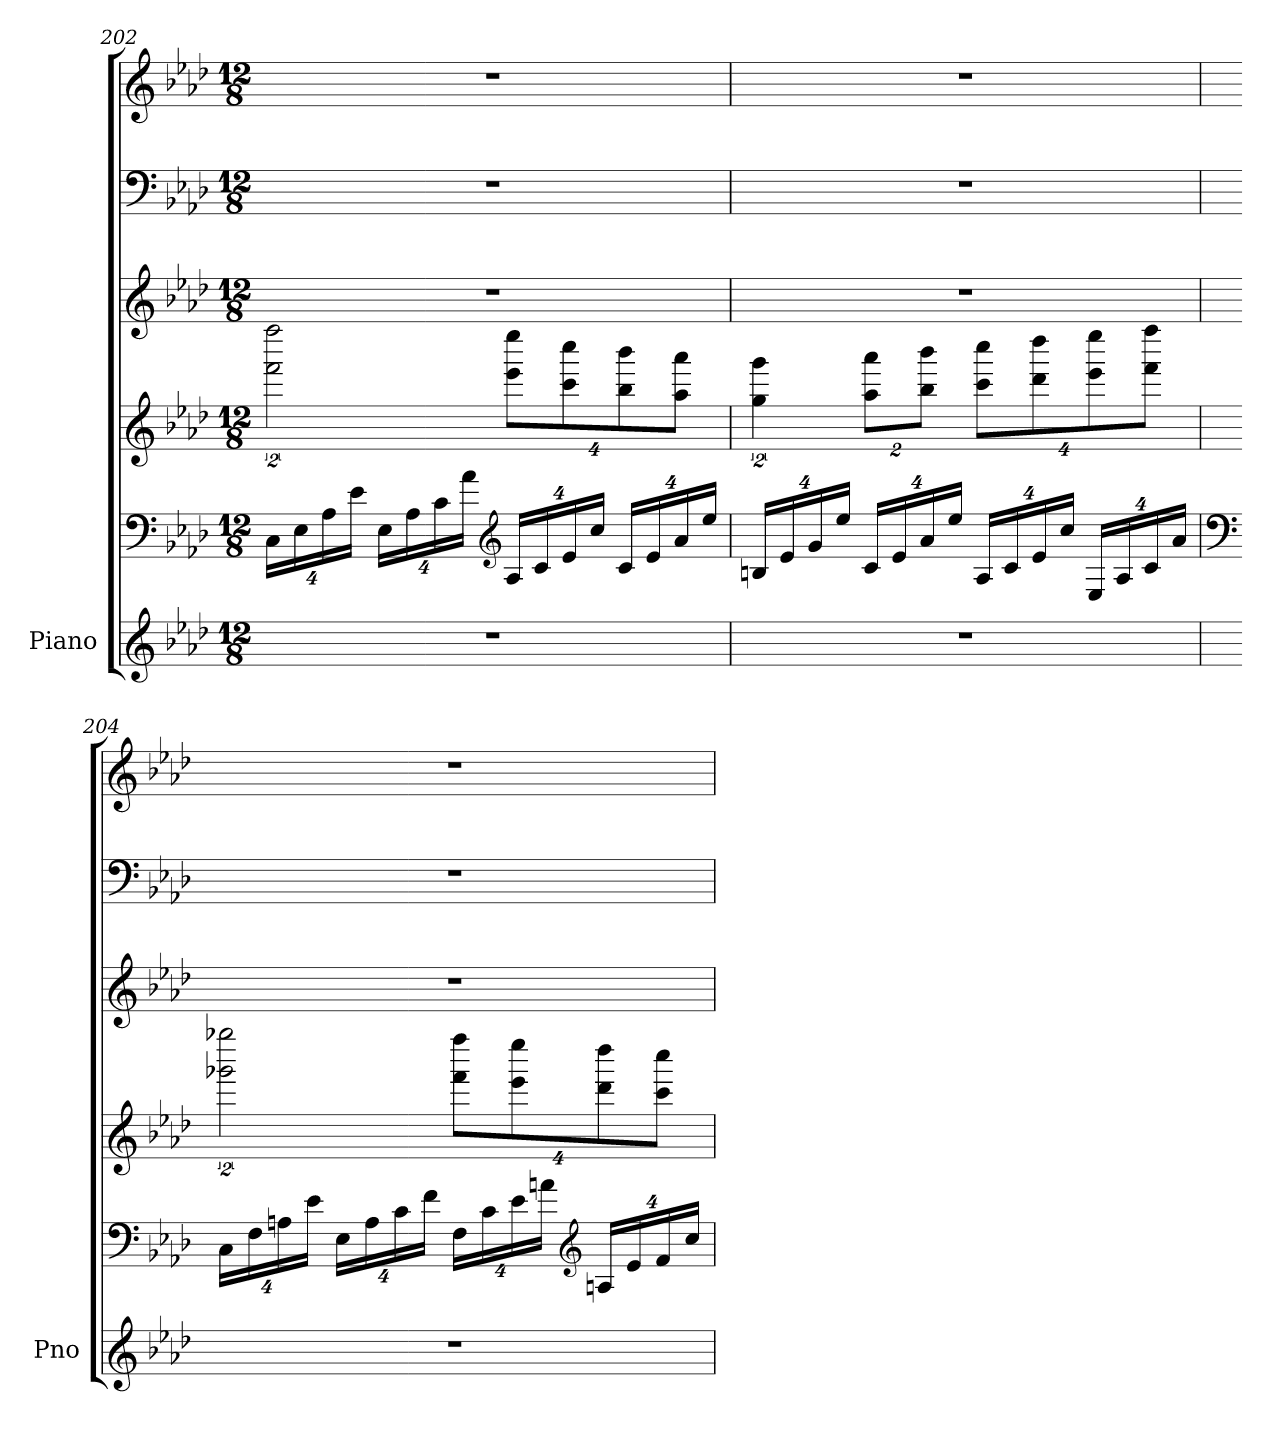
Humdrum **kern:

**kern	**kern	**kern	**kern	**kern	**kern
*part1	*part1	*part1	*part1	*part1	*part1
*staff6	*staff5	*staff4	*staff3	*staff2	*staff1
*I"Piano	*	*	*	*	*
*I'Pno	*	*	*	*	*
*clefG2	*clefF4	*clefG2	*clefG2	*clefF4	*clefG2
*k[b-e-a-d-]	*k[b-e-a-d-]	*k[b-e-a-d-]	*k[b-e-a-d-]	*k[b-e-a-d-]	*k[b-e-a-d-]
*M12/8	*M12/8	*M12/8	*M12/8	*M12/8	*M12/8
*MM140	*MM140	*MM140	*MM140	*MM140	*MM140
*	*Xbrackettup	*	*	*	*
=202	=202	=202	=202	=202	=202
1.r	32%3C\LL	4%3fff\ 4%3ffff\	1.r	1.r	1.r
.	32%3E-\	.	.	.	.
.	32%3A-\	.	.	.	.
.	32%3e-\JJ	.	.	.	.
.	32%3E-\LL	.	.	.	.
.	32%3A-\	.	.	.	.
.	32%3c\	.	.	.	.
.	32%3a-\JJ	.	.	.	.
*	*clefG2	*	*	*	*
*	*	*	*	*	*MM150
.	32%3A-/LL	16%3eee-\ 16%3eeee-\L	.	.	.
.	32%3c/	.	.	.	.
.	32%3e-/	16%3ccc\ 16%3cccc\	.	.	.
.	32%3cc/JJ	.	.	.	.
*	*	*	*	*	*MM160
.	32%3c/LL	16%3bb-\ 16%3bbb-\	.	.	.
.	32%3e-/	.	.	.	.
.	32%3a-/	16%3aa-\ 16%3aaa-\J	.	.	.
.	32%3ee-/JJ	.	.	.	.
!!LO:LB:g=z
=203	=203	=203	=203	=203	=203
1.r	32%3Bn/LL	8%3gg\ 8%3ggg\	1.r	1.r	1.r
.	32%3e-/	.	.	.	.
.	32%3g/	.	.	.	.
.	32%3ee-/JJ	.	.	.	.
.	32%3c/LL	16%3aa-\ 16%3aaa-\L	.	.	.
.	32%3e-/	.	.	.	.
.	32%3a-/	16%3bb-\ 16%3bbb-\J	.	.	.
.	32%3ee-/JJ	.	.	.	.
.	32%3A-/LL	16%3ccc\ 16%3cccc\L	.	.	.
.	32%3c/	.	.	.	.
*	*	*	*	*	*MM150
.	32%3e-/	16%3ddd-\ 16%3dddd-\	.	.	.
.	32%3cc/JJ	.	.	.	.
*	*	*	*	*	*MM140
.	32%3E-/LL	16%3eee-\ 16%3eeee-\	.	.	.
.	32%3A-/	.	.	.	.
*	*	*	*	*	*MM130
.	32%3c/	16%3fff\ 16%3ffff\J	.	.	.
.	32%3a-/JJ	.	.	.	.
=204	=204	=204	=204	=204	=204
*	*clefF4	*	*	*	*
*	*	*	*	*	*MM140
1.r	32%3C\LL	4%3ggg-X\ 4%3gggg-X\	1.r	1.r	1.r
.	32%3F\	.	.	.	.
.	32%3An\	.	.	.	.
.	32%3e-\JJ	.	.	.	.
*	*	*	*	*	*MM150
.	32%3E-\LL	.	.	.	.
.	32%3A\	.	.	.	.
.	32%3c\	.	.	.	.
.	32%3f\JJ	.	.	.	.
*	*	*	*	*	*MM160
.	32%3F\LL	16%3fff\ 16%3ffff\L	.	.	.
.	32%3c\	.	.	.	.
.	32%3e-\	16%3eee-\ 16%3eeee-\	.	.	.
.	32%3an\JJ	.	.	.	.
*	*clefG2	*	*	*	*
.	32%3An/LL	16%3ddd-\ 16%3dddd-\	.	.	.
.	32%3e-/	.	.	.	.
.	32%3f/	16%3ccc\ 16%3cccc\J	.	.	.
.	32%3cc/JJ	.	.	.	.
=	=	=	=	=	=
*-	*-	*-	*-	*-	*-
